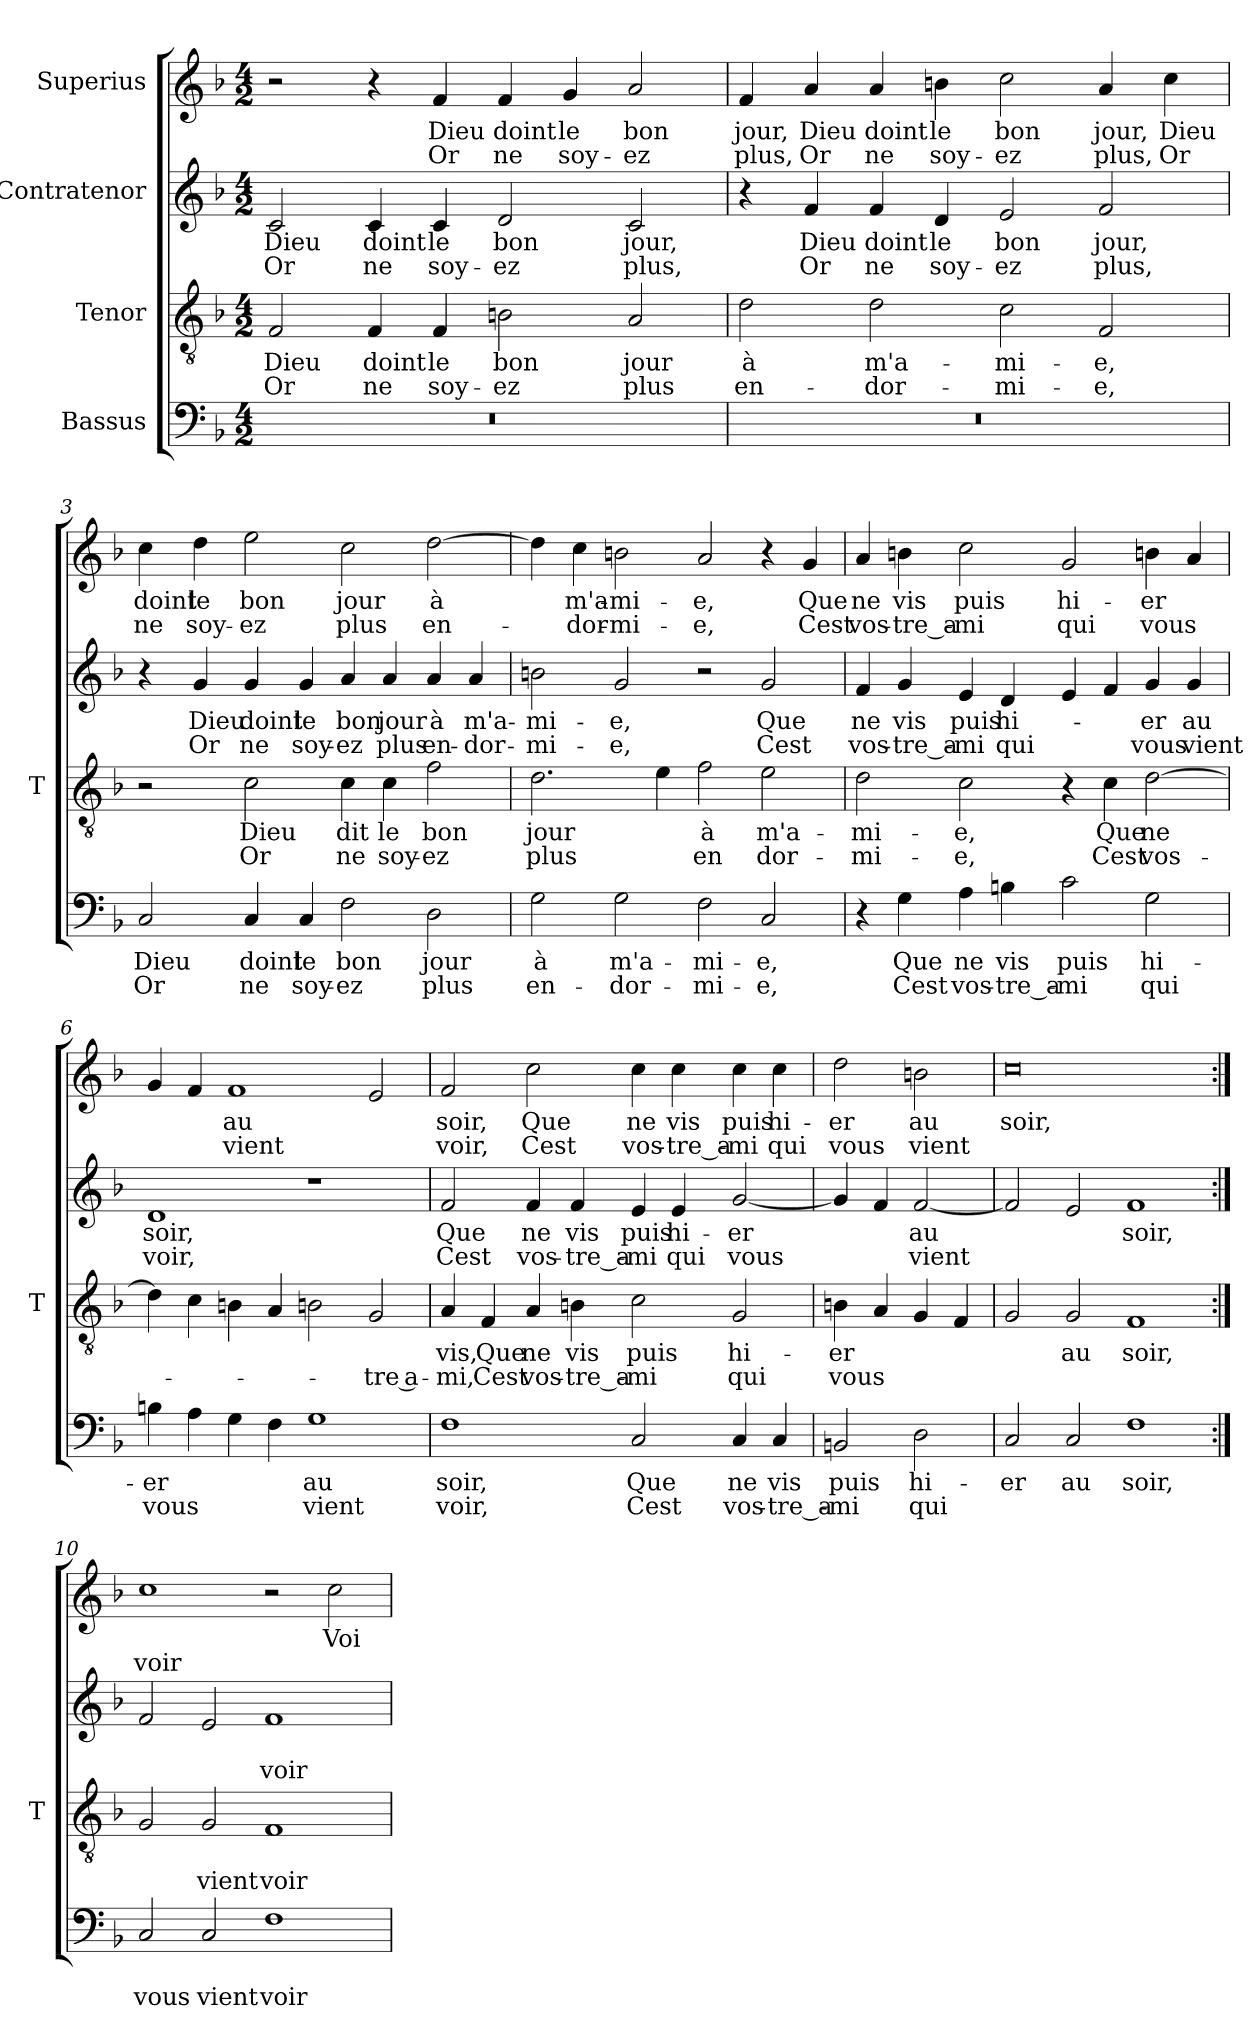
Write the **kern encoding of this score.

**kern	**text	**text	**kern	**text	**text	**kern	**text	**text	**kern	**text	**text
*part4	*part4	*part4	*part3	*part3	*part3	*part2	*part2	*part2	*part1	*part1	*part1
*staff4	*staff4	*staff4	*staff3	*staff3	*staff3	*staff2	*staff2	*staff2	*staff1	*staff1	*staff1
*I"Bassus	*	*	*I"Tenor	*	*	*I"Contratenor	*	*	*I"Superius	*	*
*	*	*	*I'T	*	*	*	*	*	*	*	*
*clefF4	*	*	*clefGv2	*	*	*clefG2	*	*	*clefG2	*	*
*k[b-]	*	*	*k[b-]	*	*	*k[b-]	*	*	*k[b-]	*	*
*M4/2	*	*	*M4/2	*	*	*M4/2	*	*	*M4/2	*	*
=1	=1	=1	=1	=1	=1	=1	=1	=1	=1	=1	=1
0r	.	.	2F	-Dieu	-Or	2c	-Dieu	-Or	2r	.	.
.	.	.	4F	-doint	-ne	4c	-doint	-ne	4r	.	.
.	.	.	4F	-le	soy-	4c	-le	soy-	4f	-Dieu	-Or
.	.	.	2Bn	-bon	-ez	2d	-bon	-ez	4f	-doint	-ne
.	.	.	.	.	.	.	.	.	4g	-le	soy-
.	.	.	2A	-jour	-plus	2c	-jour,	-plus,	2a	-bon	-ez
=2	=2	=2	=2	=2	=2	=2	=2	=2	=2	=2	=2
0r	.	.	2d	-à	en-	4r	.	.	4f	-jour,	-plus,
.	.	.	.	.	.	4f	-Dieu	-Or	4a	-Dieu	-Or
.	.	.	2d	m'a-	dor-	4f	-doint	-ne	4a	-doint	-ne
.	.	.	.	.	.	4d	-le	soy-	4bn	-le	soy-
.	.	.	2c	mi-	mi-	2e	-bon	-ez	2cc	-bon	-ez
.	.	.	2F	-e,	-e,	2f	-jour,	-plus,	4a	-jour,	-plus,
.	.	.	.	.	.	.	.	.	4cc	-Dieu	-Or
=3	=3	=3	=3	=3	=3	=3	=3	=3	=3	=3	=3
2C	-Dieu	-Or	2r	.	.	4r	.	.	4cc	-doint	-ne
.	.	.	.	.	.	4g	-Dieu	-Or	4dd	-le	soy-
4C	-doint	-ne	2c	-Dieu	-Or	4g	-doint	-ne	2ee	-bon	-ez
4C	-le	soy-	.	.	.	4g	-le	soy-	.	.	.
2F	-bon	-ez	4c	-dit	-ne	4a	-bon	-ez	2cc	-jour	-plus
.	.	.	4c	-le	soy-	4a	-jour	-plus	.	.	.
2D	-jour	-plus	2f	-bon	-ez	4a	-à	en-	[2dd	-à	en-
.	.	.	.	.	.	4a	m'a-	dor-	.	.	.
=4	=4	=4	=4	=4	=4	=4	=4	=4	=4	=4	=4
2G	-à	en-	2.d	-jour	-plus	2bn	mi-	mi-	4dd]	.	.
.	.	.	.	.	.	.	.	.	4cc	m'a-	dor-
2G	m'a-	dor-	.	.	.	2g	-e,	-e,	2bn	mi-	mi-
.	.	.	4e	.	.	.	.	.	.	.	.
2F	mi-	mi-	2f	-à	-en	2r	.	.	2a	-e,	-e,
2C	-e,	-e,	2e	m'a-	dor-	2g	-Que	-Cest	4r	.	.
.	.	.	.	.	.	.	.	.	4g	-Que	-Cest
=5	=5	=5	=5	=5	=5	=5	=5	=5	=5	=5	=5
4r	.	.	2d	mi-	mi-	4f	-ne	vos-	4a	-ne	vos-
4G	-Que	-Cest	.	.	.	4g	-vis	tre_a-	4bn	-vis	tre_a-
4A	-ne	vos-	2c	-e,	-e,	4e	-puis	-mi	2cc	-puis	-mi
4Bn	-vis	tre_a-	.	.	.	4d	hi-	-qui	.	.	.
2c	-puis	-mi	4r	.	.	4e	.	.	2g	hi-	-qui
.	.	.	4c	-Que	-Cest	4f	.	.	.	.	.
2G	hi-	-qui	[2d	-ne	vos-	4g	-er	-vous	4bn	-er	-vous
.	.	.	.	.	.	4g	-au	-vient	4a	.	.
=6	=6	=6	=6	=6	=6	=6	=6	=6	=6	=6	=6
4Bn	-er	-vous	4d]	.	.	1d	-soir,	-voir,	4g	.	.
4A	.	.	4c	.	.	.	.	.	4f	.	.
4G	.	.	4Bn	.	.	.	.	.	1f	-au	-vient
4F	.	.	4A	.	.	.	.	.	.	.	.
1G	-au	-vient	2Bn	.	.	1r	.	.	.	.	.
.	.	.	2G	.	tre a-	.	.	.	2e	.	.
=7	=7	=7	=7	=7	=7	=7	=7	=7	=7	=7	=7
1F	-soir,	-voir,	4A	-vis,	-mi,	2f	-Que	-Cest	2f	-soir,	-voir,
.	.	.	4F	-Que	-Cest	.	.	.	.	.	.
.	.	.	4A	-ne	vos-	4f	-ne	vos-	2cc	-Que	-Cest
.	.	.	4Bn	-vis	tre_a-	4f	-vis	tre_a-	.	.	.
2C	-Que	-Cest	2c	-puis	-mi	4e	-puis	-mi	4cc	-ne	vos-
.	.	.	.	.	.	4e	hi-	-qui	4cc	-vis	tre_a-
4C	-ne	vos-	2G	hi-	-qui	[2g	-er	-vous	4cc	-puis	-mi
4C	-vis	tre_a-	.	.	.	.	.	.	4cc	hi-	-qui
=8	=8	=8	=8	=8	=8	=8	=8	=8	=8	=8	=8
2BBn	-puis	-mi	4Bn	-er	-vous	4g]	.	.	2dd	-er	-vous
.	.	.	4A	.	.	4f	.	.	.	.	.
2D	hi-	-qui	4G	.	.	[2f	-au	-vient	2bn	-au	-vient
.	.	.	4F	.	.	.	.	.	.	.	.
=9	=9	=9	=9	=9	=9	=9	=9	=9	=9	=9	=9
2C	-er	.	2G	.	.	2f]	.	.	0cc	-soir,	.
2C	-au	.	2G	-au	.	2e	.	.	.	.	.
1F	-soir,	.	1F	-soir,	.	1f	-soir,	.	.	.	.
=10:|!	=10:|!	=10:|!	=10:|!	=10:|!	=10:|!	=10:|!	=10:|!	=10:|!	=10:|!	=10:|!	=10:|!
2C	.	-vous	2G	.	.	2f	.	.	1cc	.	-voir
2C	.	-vient	2G	.	-vient	2e	.	.	.	.	.
1F	.	-voir	1F	.	-voir	1f	.	-voir	2r	.	.
.	.	.	.	.	.	.	.	.	2cc	Voi-	.
=	=	=	=	=	=	=	=	=	=	=	=
*-	*-	*-	*-	*-	*-	*-	*-	*-	*-	*-	*-
